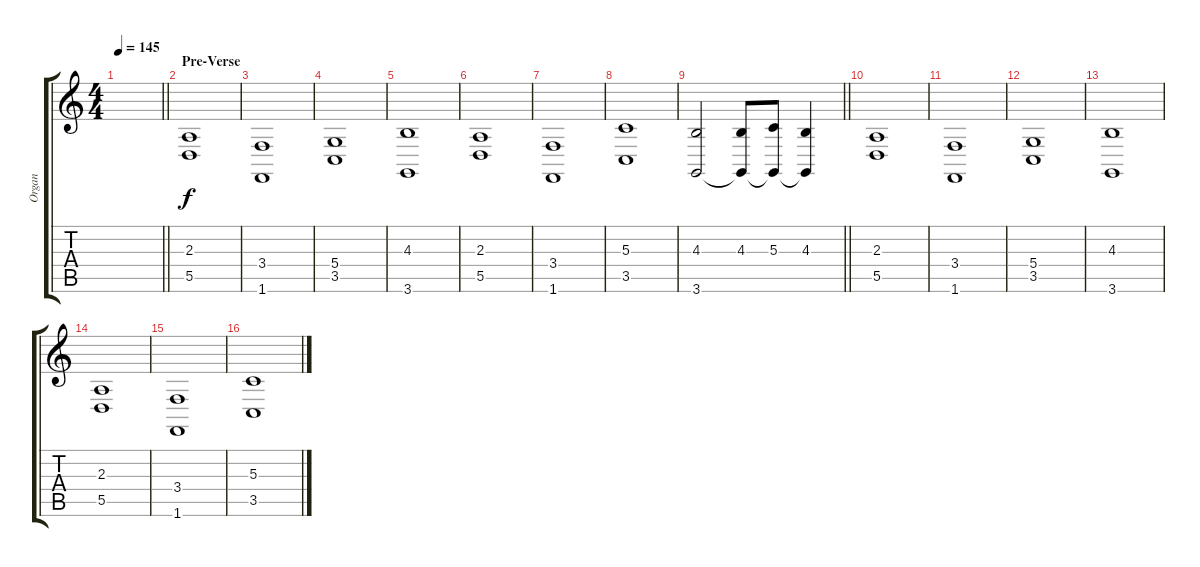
\track ("Organ" "Organ") {instrument drawbarorgan}
\staff {score tabs}
\tuning (E4 B3 G3 D3 A2 E2) {hide}
\ts (4 4)
\tempo 145
\clef g2
\barLineRight lightlight
\ks c
|
\section ("" "Pre-Verse")
(2.3 5.5).1 |
(3.4 1.6).1 |
(5.4 3.5).1 |
(4.3 3.6).1 |
(2.3 5.5).1 |
(3.4 1.6).1 |
(5.3 3.5).1 |
\barLineRight lightlight
(4.3 3.6).2 (4.3 3.6{t}).8 (5.3 3.6{t}).8 (4.3 3.6{t}).4 |
(2.3 5.5).1 |
(3.4 1.6).1 |
(5.4 3.5).1 |
(4.3 3.6).1 |
(2.3 5.5).1 |
(3.4 1.6).1 |
(5.3 3.5).1
